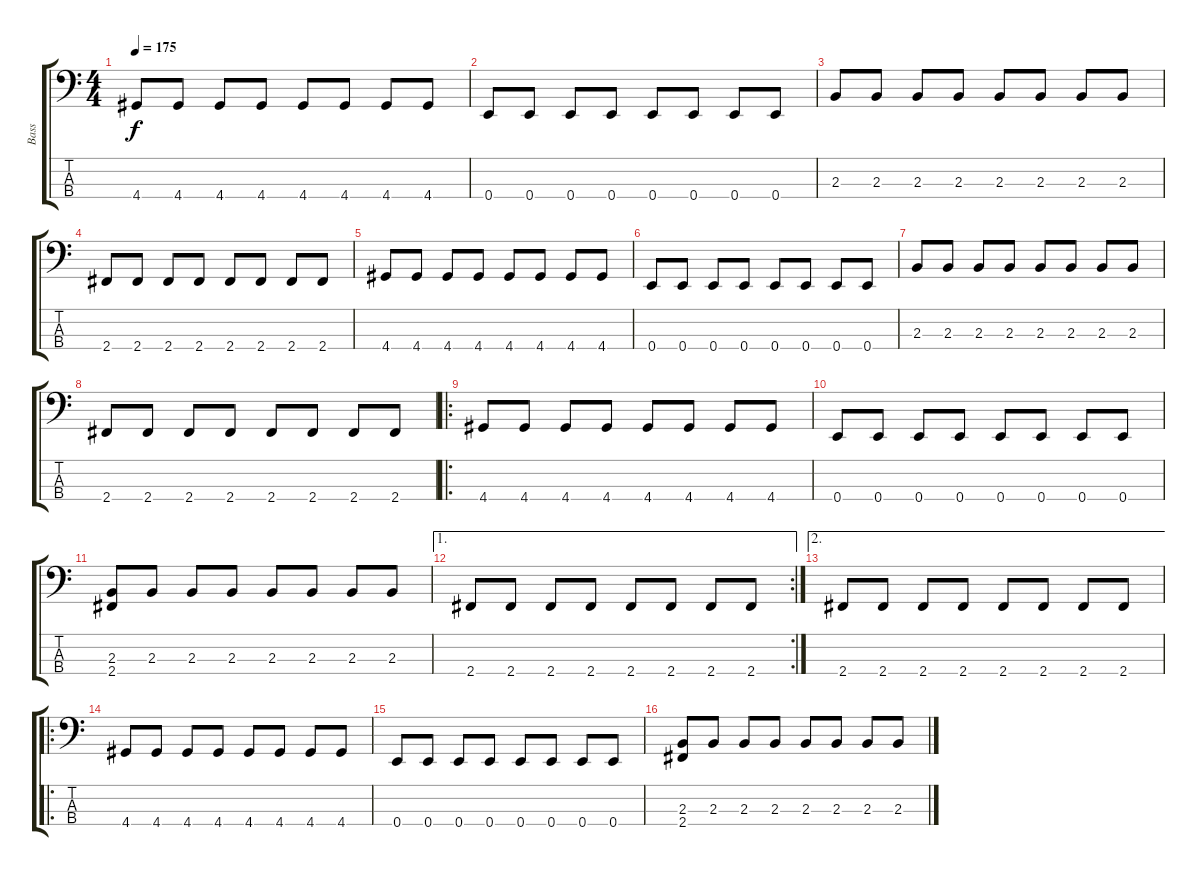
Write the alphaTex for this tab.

\track ("Bass" "Bass") {instrument electricbasspick}
\staff {score tabs}
\tuning (G2 D2 A1 E1) {hide}
\ts (4 4)
\tempo 175
\clef f4
\ks c
4.4.8{dy f} 4.4.8 4.4.8 4.4.8 4.4.8 4.4.8 4.4.8 4.4.8 |
0.4.8 0.4.8 0.4.8 0.4.8 0.4.8 0.4.8 0.4.8 0.4.8 |
2.3.8 2.3.8 2.3.8 2.3.8 2.3.8 2.3.8 2.3.8 2.3.8 |
2.4.8 2.4.8 2.4.8 2.4.8 2.4.8 2.4.8 2.4.8 2.4.8 |
4.4.8 4.4.8 4.4.8 4.4.8 4.4.8 4.4.8 4.4.8 4.4.8 |
0.4.8 0.4.8 0.4.8 0.4.8 0.4.8 0.4.8 0.4.8 0.4.8 |
2.3.8 2.3.8 2.3.8 2.3.8 2.3.8 2.3.8 2.3.8 2.3.8 |
2.4.8 2.4.8 2.4.8 2.4.8 2.4.8 2.4.8 2.4.8 2.4.8 |
\ro
4.4.8 4.4.8 4.4.8 4.4.8 4.4.8 4.4.8 4.4.8 4.4.8 |
0.4.8 0.4.8 0.4.8 0.4.8 0.4.8 0.4.8 0.4.8 0.4.8 |
(2.3 2.4).8 2.3.8 2.3.8 2.3.8 2.3.8 2.3.8 2.3.8 2.3.8 |
\ae 1
\rc 2
2.4.8 2.4.8 2.4.8 2.4.8 2.4.8 2.4.8 2.4.8 2.4.8 |
\ae 2
2.4.8 2.4.8 2.4.8 2.4.8 2.4.8 2.4.8 2.4.8 2.4.8 |
\ro
4.4.8 4.4.8 4.4.8 4.4.8 4.4.8 4.4.8 4.4.8 4.4.8 |
0.4.8 0.4.8 0.4.8 0.4.8 0.4.8 0.4.8 0.4.8 0.4.8 |
(2.3 2.4).8 2.3.8 2.3.8 2.3.8 2.3.8 2.3.8 2.3.8 2.3.8
